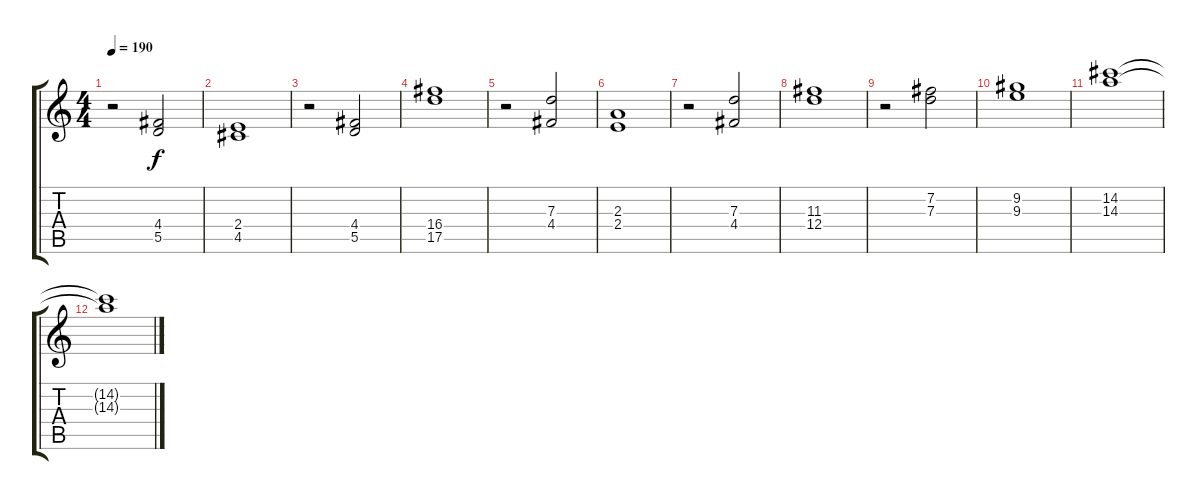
\track "" {instrument acousticguitarnylon}
\staff {score tabs}
\tuning (E4 B3 G3 D3 A2 E2) {hide}
\ts (4 4)
\tempo 190
\clef g2
\ks c
r.2{dy f} (4.4 5.5).2 |
(2.4 4.5).1 |
r.2 (4.4 5.5).2 |
(16.4 17.5).1 |
r.2 (7.3 4.4).2 |
(2.3 2.4).1 |
r.2 (7.3 4.4).2 |
(11.3 12.4).1 |
r.2 (7.2 7.3).2 |
(9.2 9.3).1 |
(14.2 14.3).1 |
(14.2{t} 14.3{t}).1
